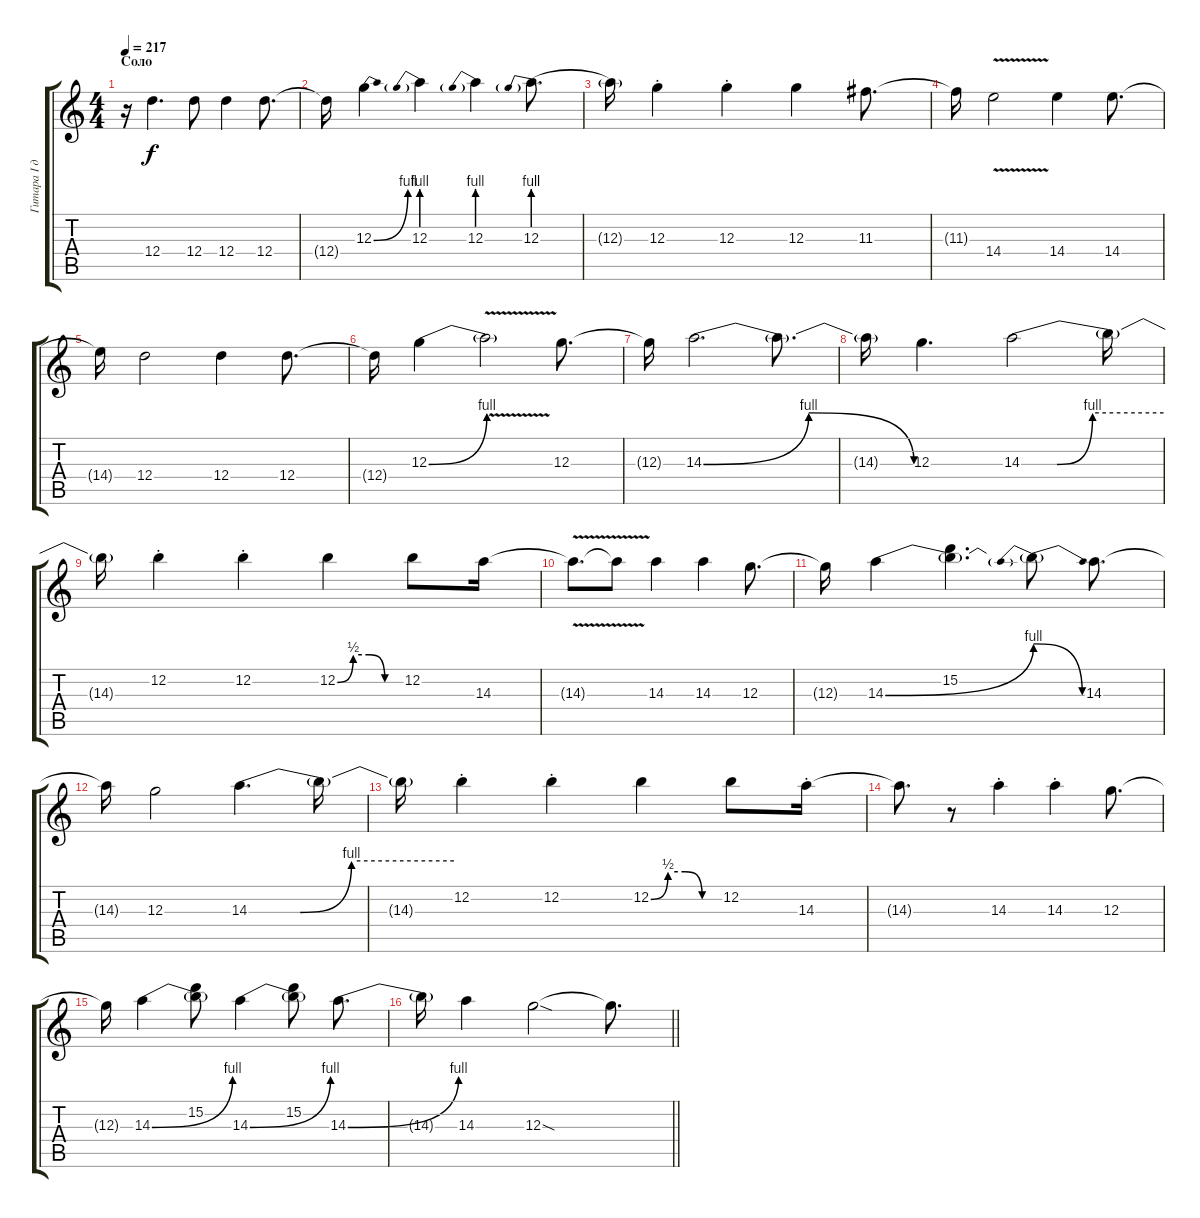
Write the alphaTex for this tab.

\track ("Гитара I дилей" "Гитара I д") {instrument distortionguitar}
\staff {score tabs}
\tuning (E4 B3 G3 D3 A2 E2) {hide}
\ts (4 4)
\section ("" "Соло")
\tempo 217
\clef g2
\ks c
r.16{dy f} 12.4.4{d} 12.4.8 12.4.4 12.4.8{d} |
12.4{t}.16 12.3{be (bend 0 0 60 4)}.4 12.3{be (prebend 0 4 60 4)}.4 12.3{be (prebend 0 4 60 4)}.4 12.3{be (prebend 0 4 60 4)}.8{d} |
12.3{t}.16 12.3{st}.4 12.3{st}.4 12.3.4 11.3.8{d} |
11.3{t}.16 14.4{v}.2 14.4.4 14.4.8{d} |
14.4{t}.16 12.4.2 12.4.4 12.4.8{d} |
12.4{t}.16 12.3{be (bend 0 0 60 4)}.4 12.3{v t}.2 12.3.8{d} |
12.3{t}.16 14.3{be (bendrelease 0 0 30 4 40 4 60 0)}.2{d} 14.3{t}.8{d} |
14.3{t}.16 12.3.4{d} 14.3{be (custom 0 0 15 0 30 4 60 4)}.2 14.3{t}.16 |
14.3{t}.16 12.2{st}.4 12.2{st}.4 12.2{be (custom 0 0 15 2 30 2 45 0 60 0)}.4 12.2.8 14.3.16 |
14.3{v t}.8{d} 14.3{t}.8 14.3.4 14.3.4 12.3.8{d} |
12.3{t}.16 14.3{be (bend 0 0 60 4)}.4 (15.2 14.3{t}).4{d} 14.3{be (prebendrelease 0 4 60 0) t}.8 14.3.8{d} |
14.3{t}.16 12.3.2 14.3{be (custom 0 0 15 0 30 4 60 4)}.4{d} 14.3{t}.16 |
14.3{t}.16 12.2{st}.4 12.2{st}.4 12.2{be (custom 0 0 15 2 30 2 45 0 60 0)}.4 12.2.8 14.3{st}.16 |
14.3{t}.8{d} r.8 14.3{st}.4 14.3{st}.4 12.3.8{d} |
12.3{t}.16 14.3{be (bend 0 0 60 4)}.4 (15.2 14.3{t}).8 14.3{be (bend 0 0 60 4)}.4 (15.2 14.3{t}).8 14.3{be (bend 0 0 60 4)}.8{d} |
\barLineRight lightlight
14.3{t}.16 14.3.4 12.3{sod}.2 12.3{t}.8{d}
